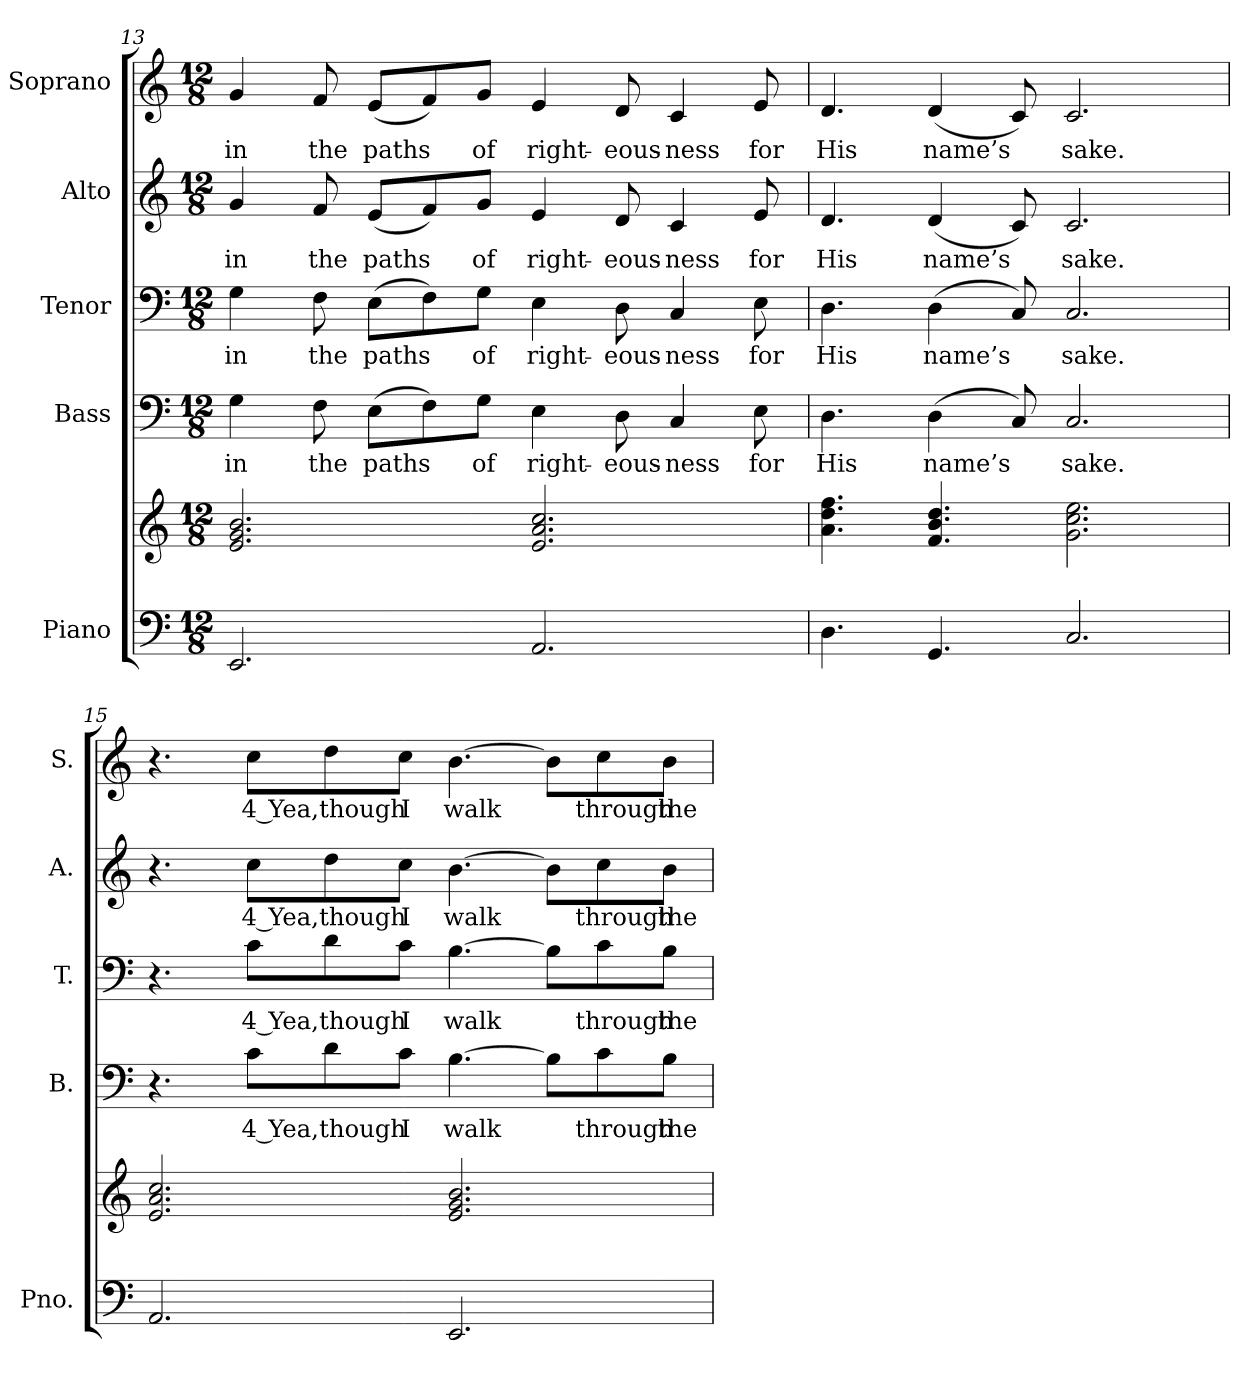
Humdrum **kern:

**kern	**kern	**kern	**text	**kern	**text	**kern	**text	**kern	**text
*part5	*part5	*part4	*part4	*part3	*part3	*part2	*part2	*part1	*part1
*staff6	*staff5	*staff4	*staff4	*staff3	*staff3	*staff2	*staff2	*staff1	*staff1
*I"Piano	*	*I"Bass	*	*I"Tenor	*	*I"Alto	*	*I"Soprano	*
*I'Pno.	*	*I'B.	*	*I'T.	*	*I'A.	*	*I'S.	*
!!LO:PB:g=z
*clefF4	*clefG2	*clefF4	*	*clefF4	*	*clefG2	*	*clefG2	*
*k[]	*k[]	*k[]	*	*k[]	*	*k[]	*	*k[]	*
*C:	*C:	*C:	*	*C:	*	*C:	*	*C:	*
*M12/8	*M12/8	*M12/8	*	*M12/8	*	*M12/8	*	*M12/8	*
=13	=13	=13	=13	=13	=13	=13	=13	=13	=13
!	!	!	!LO:LY:b:color=#000000	!	!	!	!	!	!
!	!	!	!	!	!LO:LY:b:color=#000000	!	!	!	!
!	!	!	!	!	!	!	!LO:LY:b:color=#000000	!	!
!	!	!	!	!	!	!	!	!	!LO:LY:b:color=#000000
2.EEi/	2.ei/ 2.gi 2.bi	4Gi\	in	4Gi\	in	4gi/	in	4gi/	in
!	!	!	!LO:LY:b:color=#000000	!	!	!	!	!	!
!	!	!	!	!	!LO:LY:b:color=#000000	!	!	!	!
!	!	!	!	!	!	!	!LO:LY:b:color=#000000	!	!
!	!	!	!	!	!	!	!	!	!LO:LY:b:color=#000000
.	.	8Fi\	the	8Fi\	the	8fi/	the	8fi/	the
!	!	!	!LO:LY:b:color=#000000	!	!	!	!	!	!
!	!	!	!	!	!LO:LY:b:color=#000000	!	!	!	!
!	!	!	!	!	!	!	!LO:LY:b:color=#000000	!	!
!	!	!	!	!	!	!	!	!	!LO:LY:b:color=#000000
.	.	(8Ei\L	paths	(8Ei\L	paths	(8ei/L	paths	(8ei/L	paths
.	.	8Fi\)	.	8Fi\)	.	8fi/)	.	8fi/)	.
!	!	!	!LO:LY:b:color=#000000	!	!	!	!	!	!
!	!	!	!	!	!LO:LY:b:color=#000000	!	!	!	!
!	!	!	!	!	!	!	!LO:LY:b:color=#000000	!	!
!	!	!	!	!	!	!	!	!	!LO:LY:b:color=#000000
.	.	8Gi\J	of	8Gi\J	of	8gi/J	of	8gi/J	of
!	!	!	!LO:LY:b:color=#000000	!	!	!	!	!	!
!	!	!	!	!	!LO:LY:b:color=#000000	!	!	!	!
!	!	!	!	!	!	!	!LO:LY:b:color=#000000	!	!
!	!	!	!	!	!	!	!	!	!LO:LY:b:color=#000000
2.AAi/	2.ei/ 2.ai 2.cci	4Ei\	right-	4Ei\	right-	4ei/	right-	4ei/	right-
!	!	!	!LO:LY:b:color=#000000	!	!	!	!	!	!
!	!	!	!	!	!LO:LY:b:color=#000000	!	!	!	!
!	!	!	!	!	!	!	!LO:LY:b:color=#000000	!	!
!	!	!	!	!	!	!	!	!	!LO:LY:b:color=#000000
.	.	8Di\	-eous-	8Di\	-eous-	8di/	-eous-	8di/	-eous-
!	!	!	!LO:LY:b:color=#000000	!	!	!	!	!	!
!	!	!	!	!	!LO:LY:b:color=#000000	!	!	!	!
!	!	!	!	!	!	!	!LO:LY:b:color=#000000	!	!
!	!	!	!	!	!	!	!	!	!LO:LY:b:color=#000000
.	.	4Ci/	-ness	4Ci/	-ness	4ci/	-ness	4ci/	-ness
!	!	!	!LO:LY:b:color=#000000	!	!	!	!	!	!
!	!	!	!	!	!LO:LY:b:color=#000000	!	!	!	!
!	!	!	!	!	!	!	!LO:LY:b:color=#000000	!	!
!	!	!	!	!	!	!	!	!	!LO:LY:b:color=#000000
.	.	8Ei\	for	8Ei\	for	8ei/	for	8ei/	for
=14	=14	=14	=14	=14	=14	=14	=14	=14	=14
!	!	!	!LO:LY:b:color=#000000	!	!	!	!	!	!
!	!	!	!	!	!LO:LY:b:color=#000000	!	!	!	!
!	!	!	!	!	!	!	!LO:LY:b:color=#000000	!	!
!	!	!	!	!	!	!	!	!	!LO:LY:b:color=#000000
4.Di\	4.ai\ 4.ddi 4.ffi	4.Di\	His	4.Di\	His	4.di/	His	4.di/	His
!	!	!	!LO:LY:b:color=#000000	!	!	!	!	!	!
!	!	!	!	!	!LO:LY:b:color=#000000	!	!	!	!
!	!	!	!	!	!	!	!LO:LY:b:color=#000000	!	!
!	!	!	!	!	!	!	!	!	!LO:LY:b:color=#000000
4.GGi/	4.fi/ 4.bi 4.ddi	(4Di\	name’s	(4Di\	name’s	(4di/	name’s	(4di/	name’s
.	.	8Ci/)	.	8Ci/)	.	8ci/)	.	8ci/)	.
!	!	!	!LO:LY:b:color=#000000	!	!	!	!	!	!
!	!	!	!	!	!LO:LY:b:color=#000000	!	!	!	!
!	!	!	!	!	!	!	!LO:LY:b:color=#000000	!	!
!	!	!	!	!	!	!	!	!	!LO:LY:b:color=#000000
2.Ci/	2.gi\ 2.cci 2.eei	2.Ci/	sake.	2.Ci/	sake.	2.ci/	sake.	2.ci/	sake.
!!LO:PB:g=z
=15	=15	=15	=15	=15	=15	=15	=15	=15	=15
2.AAi/	2.ei/ 2.ai 2.cci	4.r	.	4.r	.	4.r	.	4.r	.
!	!	!	!LO:LY:b:color=#000000	!	!	!	!	!	!
!	!	!	!	!	!LO:LY:b:color=#000000	!	!	!	!
!	!	!	!	!	!	!	!LO:LY:b:color=#000000	!	!
!	!	!	!	!	!	!	!	!	!LO:LY:b:color=#000000
.	.	8ci\L	4 Yea,	8ci\L	4 Yea,	8cci\L	4 Yea,	8cci\L	4 Yea,
!	!	!	!LO:LY:b:color=#000000	!	!	!	!	!	!
!	!	!	!	!	!LO:LY:b:color=#000000	!	!	!	!
!	!	!	!	!	!	!	!LO:LY:b:color=#000000	!	!
!	!	!	!	!	!	!	!	!	!LO:LY:b:color=#000000
.	.	8di\	though	8di\	though	8ddi\	though	8ddi\	though
!	!	!	!LO:LY:b:color=#000000	!	!	!	!	!	!
!	!	!	!	!	!LO:LY:b:color=#000000	!	!	!	!
!	!	!	!	!	!	!	!LO:LY:b:color=#000000	!	!
!	!	!	!	!	!	!	!	!	!LO:LY:b:color=#000000
.	.	8ci\J	I	8ci\J	I	8cci\J	I	8cci\J	I
!	!	!	!LO:LY:b:color=#000000	!	!	!	!	!	!
!	!	!	!	!	!LO:LY:b:color=#000000	!	!	!	!
!	!	!	!	!	!	!	!LO:LY:b:color=#000000	!	!
!	!	!	!	!	!	!	!	!	!LO:LY:b:color=#000000
2.EEi/	2.ei/ 2.gi 2.bi	[>4.Bi\	walk	[>4.Bi\	walk	[>4.bi\	walk	[>4.bi\	walk
.	.	8Bi\L]	.	8Bi\L]	.	8bi\L]	.	8bi\L]	.
!	!	!	!LO:LY:b:color=#000000	!	!	!	!	!	!
!	!	!	!	!	!LO:LY:b:color=#000000	!	!	!	!
!	!	!	!	!	!	!	!LO:LY:b:color=#000000	!	!
!	!	!	!	!	!	!	!	!	!LO:LY:b:color=#000000
.	.	8ci\	through	8ci\	through	8cci\	through	8cci\	through
!	!	!	!LO:LY:b:color=#000000	!	!	!	!	!	!
!	!	!	!	!	!LO:LY:b:color=#000000	!	!	!	!
!	!	!	!	!	!	!	!LO:LY:b:color=#000000	!	!
!	!	!	!	!	!	!	!	!	!LO:LY:b:color=#000000
.	.	8Bi\J	the	8Bi\J	the	8bi\J	the	8bi\J	the
=	=	=	=	=	=	=	=	=	=
*-	*-	*-	*-	*-	*-	*-	*-	*-	*-
